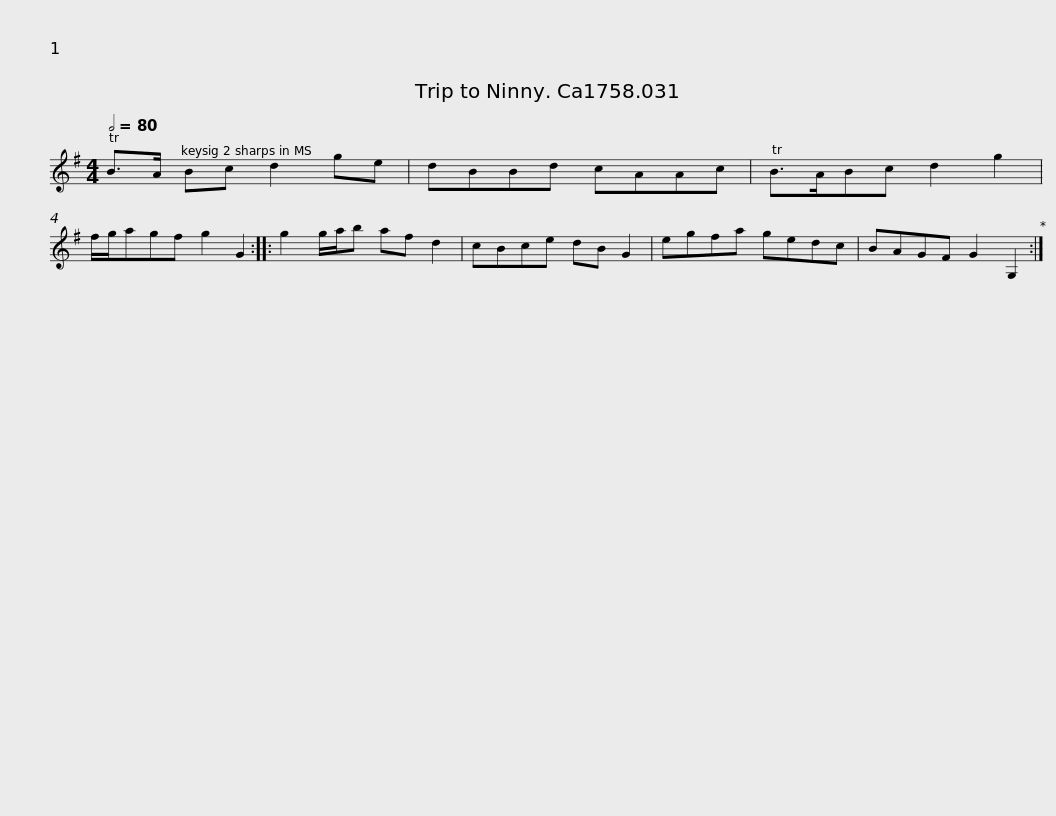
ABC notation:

X:1
L:1/8
Q:1/2=80
M:4/4
I:linebreak $
K:G
V:1 treble
V:1
 TB>A Bc d2 ge | dBBd cAAc | TB>ABc d2 g2 | f/g/agf g2 G2 :: g2 g/a/b af d2 |$ %5
 cBce dB G2 | egfa gedc | BAGF G2 G,2 :| %8
